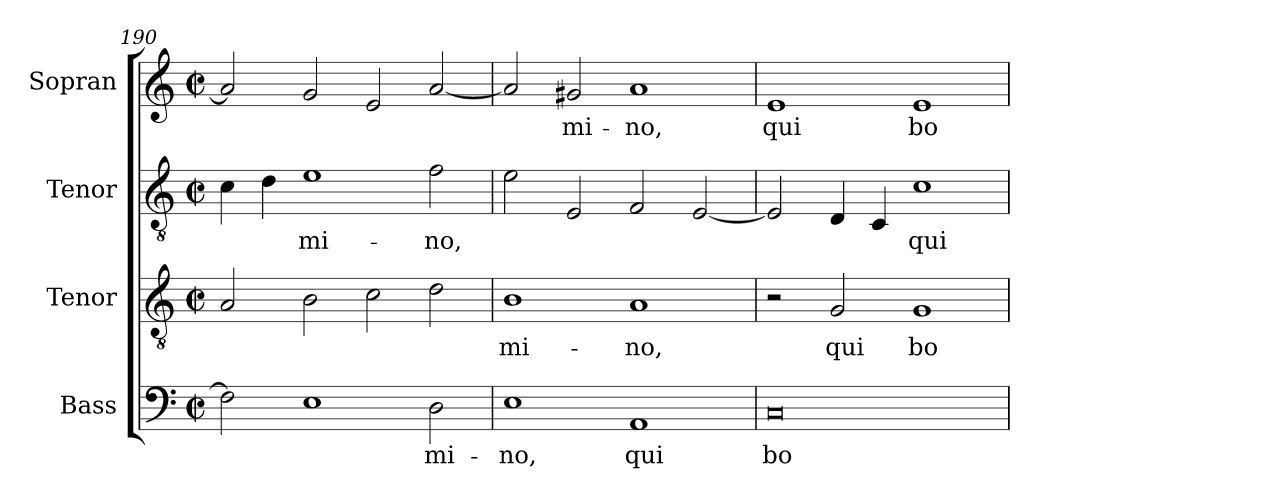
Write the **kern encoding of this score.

**kern	**text	**kern	**text	**kern	**text	**kern	**text
*part4	*part4	*part3	*part3	*part2	*part2	*part1	*part1
*staff4	*staff4	*staff3	*staff3	*staff2	*staff2	*staff1	*staff1
*I"Bass	*	*I"Tenor	*	*I"Tenor	*	*I"Sopran	*
*	*	*I'Tenor	*	*	*	*	*
*clefF4	*	*clefGv2	*	*clefGv2	*	*clefG2	*
*	*	*ITrd7c12	*	*ITrd7c12	*	*	*
*k[]	*	*k[]	*	*k[]	*	*k[]	*
*M2/2	*	*M2/2	*	*M2/2	*	*M2/2	*
*met(c|)	*	*met(c|)	*	*met(c|)	*	*met(c|)	*
=190	=190	=190	=190	=190	=190	=190	=190
2Fi\]	.	2AAi/	.	4Ci\	.	2ai/]	.
.	.	.	.	4Di\	.	.	.
!	!	!	!	!	!LO:LY:b:color=#000000	!	!
1Ei	.	2BBi\	.	1Ei	-mi-	2gi/	.
.	.	2Ci\	.	.	.	2ei/	.
!	!LO:LY:b:color=#000000	!	!	!	!	!	!
!	!	!	!	!	!LO:LY:b:color=#000000	!	!
2Di\	-mi-	2Di\	.	2Fi\	-no,	[<2ai/	.
=191	=191	=191	=191	=191	=191	=191	=191
!	!LO:LY:b:color=#000000	!	!	!	!	!	!
!	!	!	!LO:LY:b:color=#000000	!	!	!	!
1Ei	-no,	1BBi	-mi-	2Ei\	.	2ai/]	.
!	!	!	!	!	!	!	!LO:LY:b:color=#000000
.	.	.	.	2EEi/	.	2g#Xi/	-mi-
!	!LO:LY:b:color=#000000	!	!	!	!	!	!
!	!	!	!LO:LY:b:color=#000000	!	!	!	!
!	!	!	!	!	!	!	!LO:LY:b:color=#000000
1AAi	qui	1AAi	-no,	2FFi/	.	1ai	-no,
.	.	.	.	[<2EEi/	.	.	.
=192	=192	=192	=192	=192	=192	=192	=192
!	!LO:LY:b:color=#000000	!	!	!	!	!	!
!	!	!	!	!	!	!	!LO:LY:b:color=#000000
0Ci	bo-	2r	.	2EEi/]	.	1ei	qui
!	!	!	!LO:LY:b:color=#000000	!	!	!	!
.	.	2GGi/	qui	4DDi/	.	.	.
.	.	.	.	4CCi/	.	.	.
!	!	!	!LO:LY:b:color=#000000	!	!	!	!
!	!	!	!	!	!LO:LY:b:color=#000000	!	!
!	!	!	!	!	!	!	!LO:LY:b:color=#000000
.	.	1GGi	bo-	1Ci	qui	1ei	bo-
=	=	=	=	=	=	=	=
*-	*-	*-	*-	*-	*-	*-	*-
